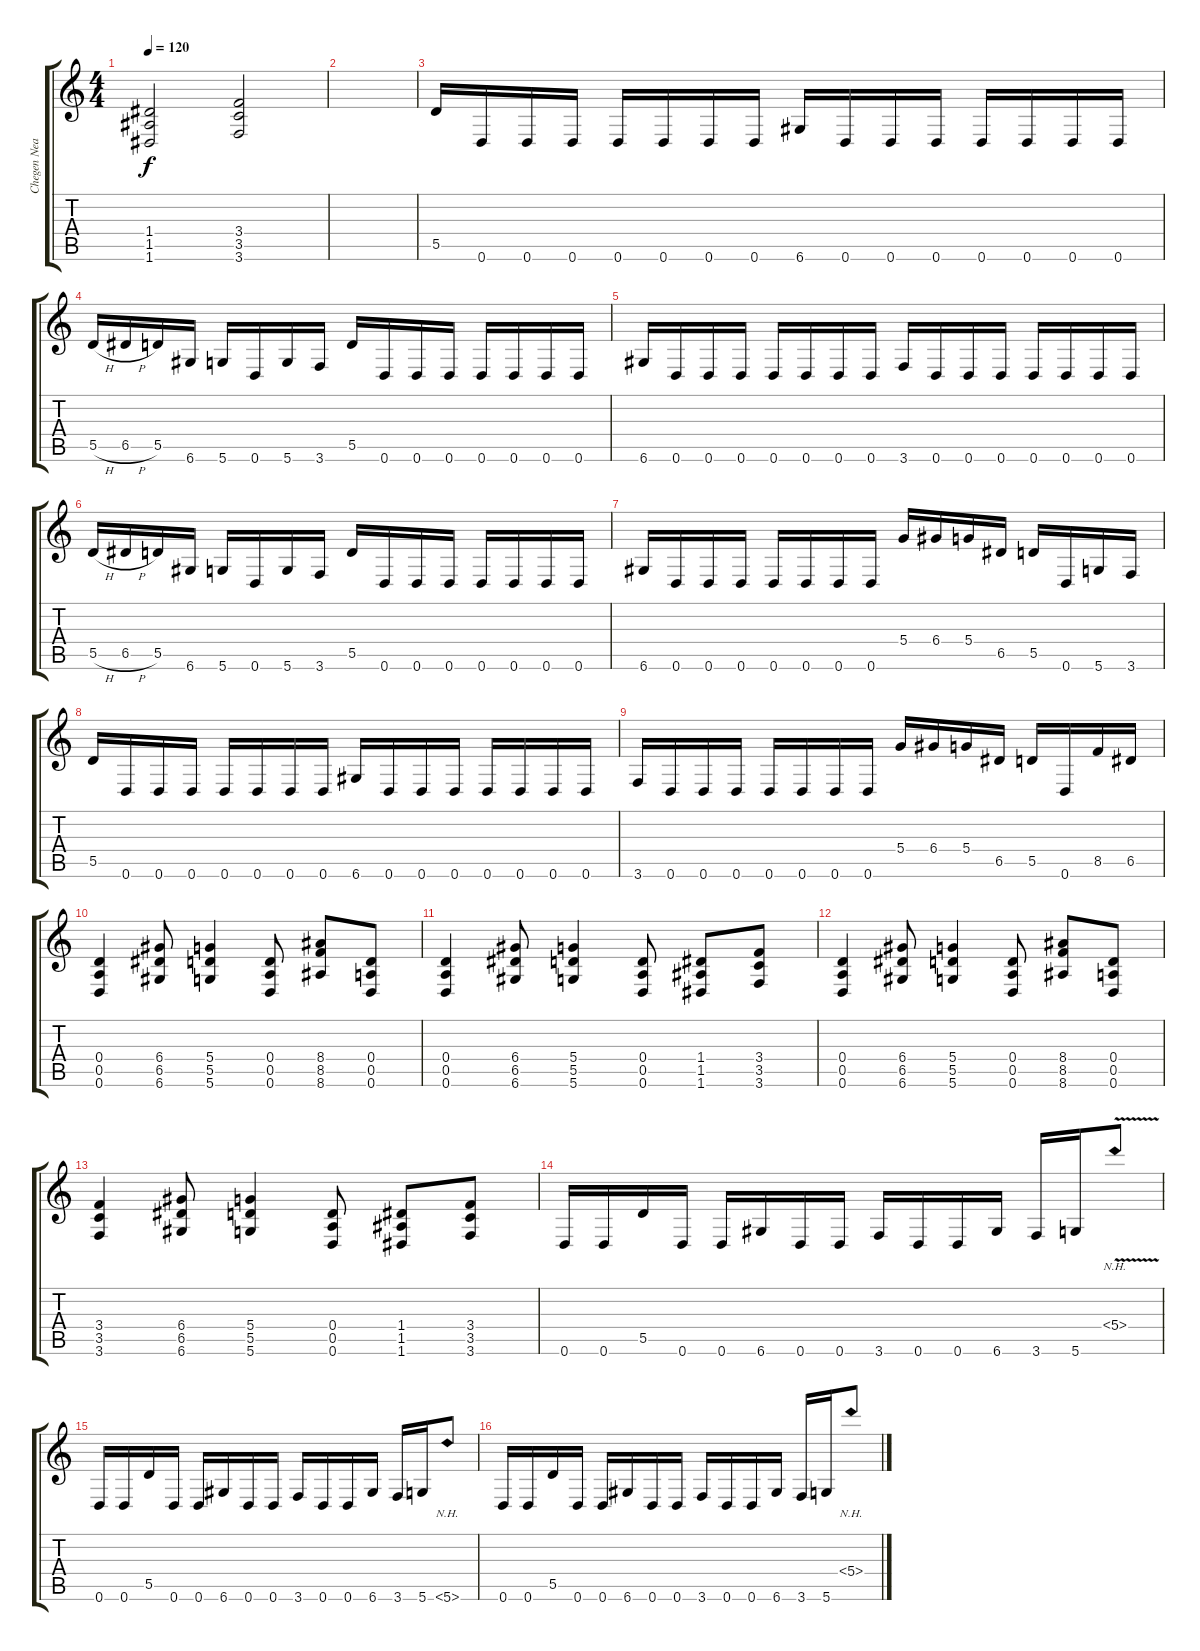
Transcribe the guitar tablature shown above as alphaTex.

\track ("Chegen Nears" "Chegen Nea") {instrument acousticguitarsteel}
\staff {score tabs}
\tuning (E4 B3 G3 D3 A2 D2) {hide}
\ts (4 4)
\tempo 120
\clef g2
\ks c
(1.4 1.5 1.6).2{dy f} (3.4 3.5 3.6).2 |
|
5.5.16 0.6.16 0.6.16 0.6.16 0.6.16 0.6.16 0.6.16 0.6.16 6.6.16 0.6.16 0.6.16 0.6.16 0.6.16 0.6.16 0.6.16 0.6.16 |
5.5{h}.16 6.5{h}.16 5.5.16 6.6.16 5.6.16 0.6.16 5.6.16 3.6.16 5.5.16 0.6.16 0.6.16 0.6.16 0.6.16 0.6.16 0.6.16 0.6.16 |
6.6.16 0.6.16 0.6.16 0.6.16 0.6.16 0.6.16 0.6.16 0.6.16 3.6.16 0.6.16 0.6.16 0.6.16 0.6.16 0.6.16 0.6.16 0.6.16 |
5.5{h}.16 6.5{h}.16 5.5.16 6.6.16 5.6.16 0.6.16 5.6.16 3.6.16 5.5.16 0.6.16 0.6.16 0.6.16 0.6.16 0.6.16 0.6.16 0.6.16 |
6.6.16 0.6.16 0.6.16 0.6.16 0.6.16 0.6.16 0.6.16 0.6.16 5.4.16 6.4.16 5.4.16 6.5.16 5.5.16 0.6.16 5.6.16 3.6.16 |
5.5.16 0.6.16 0.6.16 0.6.16 0.6.16 0.6.16 0.6.16 0.6.16 6.6.16 0.6.16 0.6.16 0.6.16 0.6.16 0.6.16 0.6.16 0.6.16 |
3.6.16 0.6.16 0.6.16 0.6.16 0.6.16 0.6.16 0.6.16 0.6.16 5.4.16 6.4.16 5.4.16 6.5.16 5.5.16 0.6.16 8.5.16 6.5.16 |
(0.4 0.5 0.6).4 (6.4 6.5 6.6).8 (5.4 5.5 5.6).4 (0.4 0.5 0.6).8 (8.4 8.5 8.6).8 (0.4 0.5 0.6).8 |
(0.4 0.5 0.6).4 (6.4 6.5 6.6).8 (5.4 5.5 5.6).4 (0.4 0.5 0.6).8 (1.4 1.5 1.6).8 (3.4 3.5 3.6).8 |
(0.4 0.5 0.6).4 (6.4 6.5 6.6).8 (5.4 5.5 5.6).4 (0.4 0.5 0.6).8 (8.4 8.5 8.6).8 (0.4 0.5 0.6).8 |
(3.4 3.5 3.6).4 (6.4 6.5 6.6).8 (5.4 5.5 5.6).4 (0.4 0.5 0.6).8 (1.4 1.5 1.6).8 (3.4 3.5 3.6).8 |
0.6.16 0.6.16 5.5.16 0.6.16 0.6.16 6.6.16 0.6.16 0.6.16 3.6.16 0.6.16 0.6.16 6.6.16 3.6.16 5.6.16 5.4{nh v}.8 |
0.6.16 0.6.16 5.5.16 0.6.16 0.6.16 6.6.16 0.6.16 0.6.16 3.6.16 0.6.16 0.6.16 6.6.16 3.6.16 5.6.16 5.6{nh}.8 |
0.6.16 0.6.16 5.5.16 0.6.16 0.6.16 6.6.16 0.6.16 0.6.16 3.6.16 0.6.16 0.6.16 6.6.16 3.6.16 5.6.16 5.4{nh}.8
